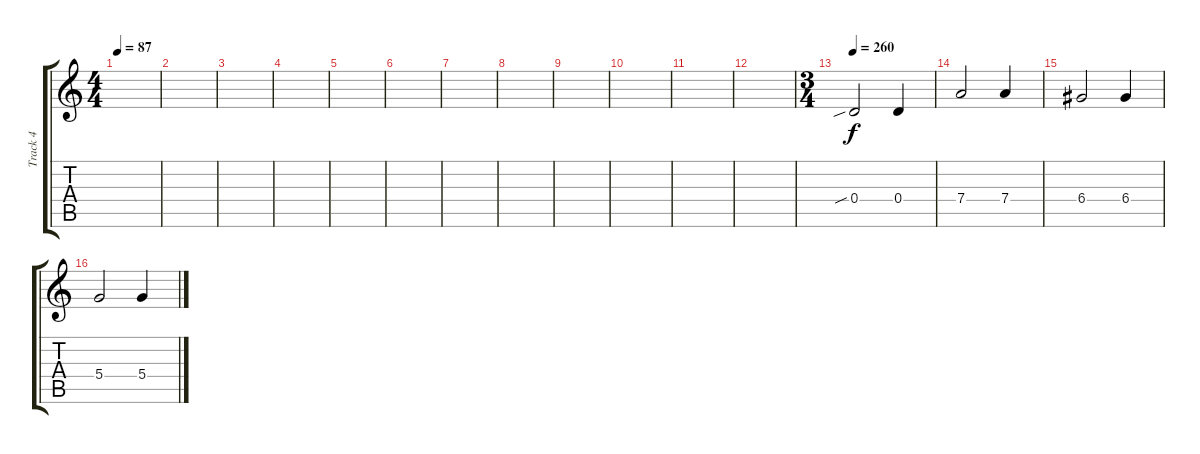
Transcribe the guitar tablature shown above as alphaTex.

\track ("Track 4" "Track 4") {instrument distortionguitar}
\staff {score tabs}
\tuning (E4 B3 G3 D3 A2 D2) {hide}
\ts (4 4)
\tempo 87
\clef g2
\ks c
|
|
|
|
|
|
|
|
|
|
|
|
\ts (3 4)
\tempo 260
0.4{sib}.2 0.4.4 |
7.4.2 7.4.4 |
6.4.2 6.4.4 |
5.4.2 5.4.4
